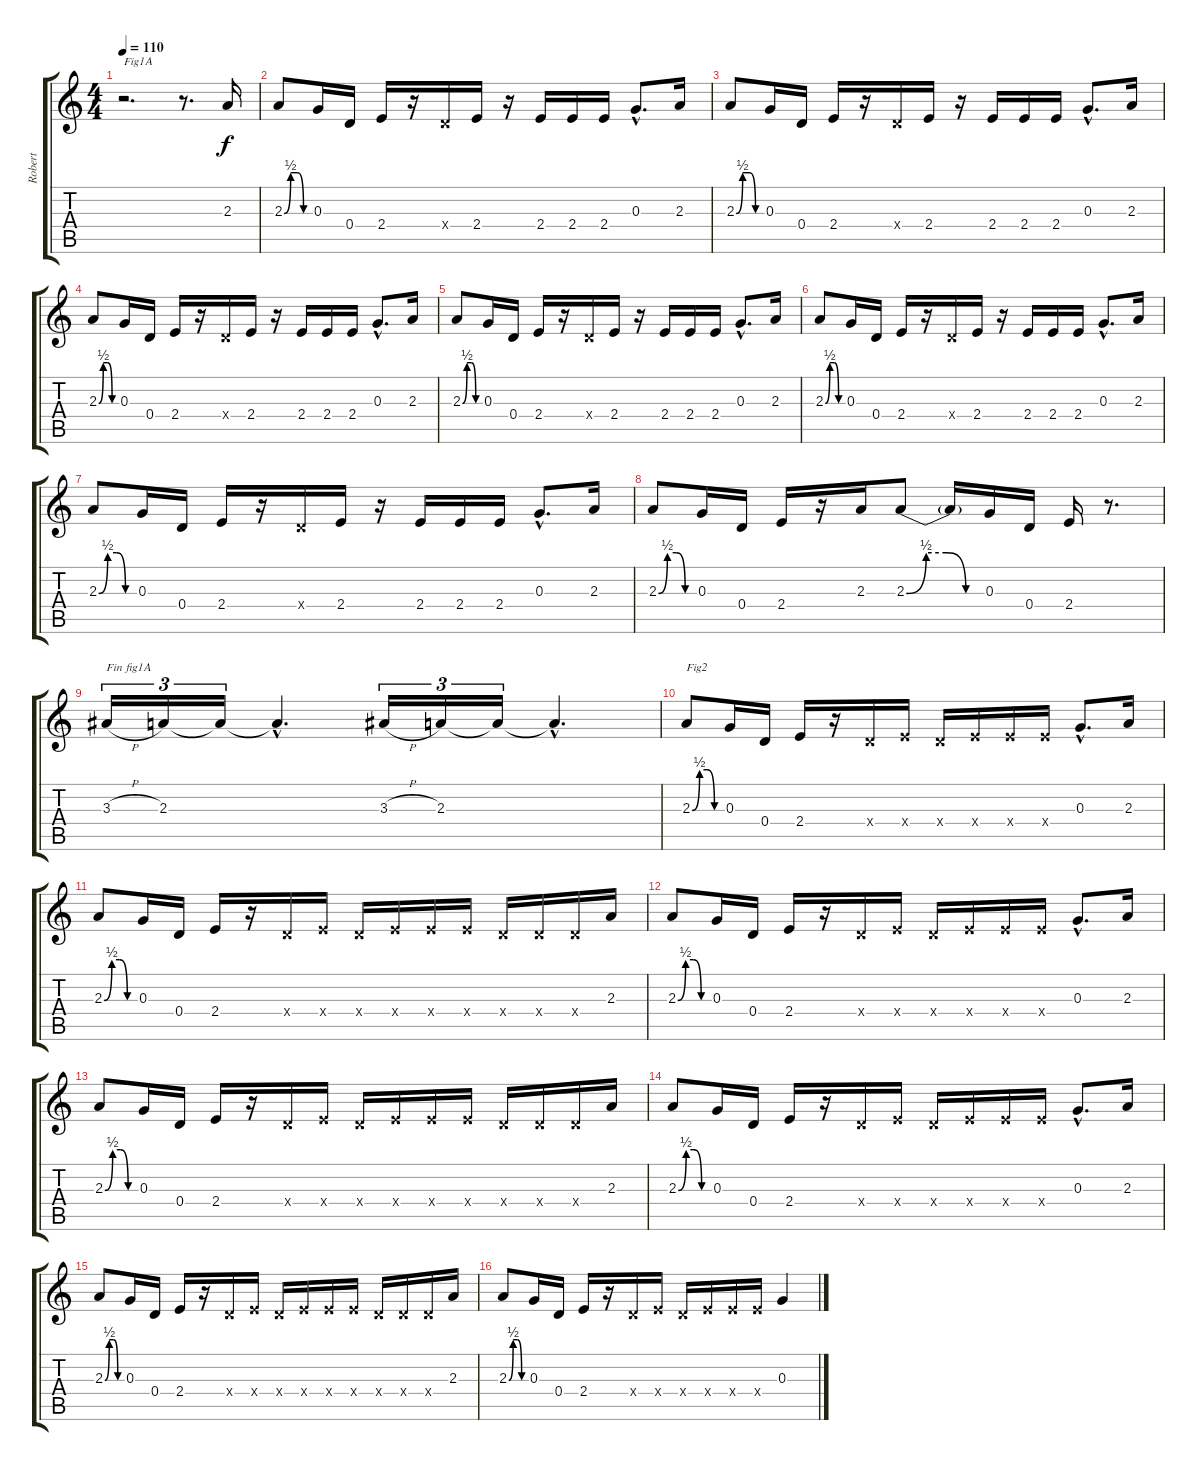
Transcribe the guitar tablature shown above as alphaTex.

\track ("Robert" "Robert") {instrument distortionguitar}
\staff {score tabs}
\tuning (E4 B3 G3 D3 A2 E2) {hide}
\ts (4 4)
\tempo 110
\clef g2
\ks c
r.2{d txt "Fig1A" dy mp} r.8{d} 2.3.16{dy f} |
2.3{be (custom 0 0 15 2 30 2 45 0 60 0)}.8 0.3.16 0.4.16 2.4.16 r.16 0.4{x}.16 2.4.16 r.16 2.4.16 2.4.16 2.4.16 0.3{hac}.8{d} 2.3.16 |
2.3{be (custom 0 0 15 2 30 2 45 0 60 0)}.8 0.3.16 0.4.16 2.4.16 r.16 0.4{x}.16 2.4.16 r.16 2.4.16 2.4.16 2.4.16 0.3{hac}.8{d} 2.3.16 |
2.3{be (custom 0 0 15 2 30 2 45 0 60 0)}.8 0.3.16 0.4.16 2.4.16 r.16 0.4{x}.16 2.4.16 r.16 2.4.16 2.4.16 2.4.16 0.3{hac}.8{d} 2.3.16 |
2.3{be (custom 0 0 15 2 30 2 45 0 60 0)}.8 0.3.16 0.4.16 2.4.16 r.16 0.4{x}.16 2.4.16 r.16 2.4.16 2.4.16 2.4.16 0.3{hac}.8{d} 2.3.16 |
2.3{be (custom 0 0 15 2 30 2 45 0 60 0)}.8 0.3.16 0.4.16 2.4.16 r.16 0.4{x}.16 2.4.16 r.16 2.4.16 2.4.16 2.4.16 0.3{hac}.8{d} 2.3.16 |
2.3{be (custom 0 0 15 2 30 2 45 0 60 0)}.8 0.3.16 0.4.16 2.4.16 r.16 0.4{x}.16 2.4.16 r.16 2.4.16 2.4.16 2.4.16 0.3{hac}.8{d} 2.3.16 |
2.3{be (custom 0 0 15 2 30 2 45 0 60 0)}.8 0.3.16 0.4.16 2.4.16 r.16 2.3.16 2.3{be (custom 0 0 15 2 30 2 45 0 60 0)}.8 2.3{t}.16 0.3.16 0.4.16 2.4.16 r.8{d} |
3.3{h}.16{tu (3 2) txt "Fin fig1A"} 2.3.16{tu (3 2)} 2.3{t}.16{tu (3 2)} 2.3{hac t}.4{d} 3.3{h}.16{tu (3 2)} 2.3.16{tu (3 2)} 2.3{t}.16{tu (3 2)} 2.3{hac t}.4{d} |
2.3{be (custom 0 0 15 2 30 2 45 0 60 0)}.8{txt "Fig2"} 0.3.16 0.4.16 2.4.16 r.16 0.4{x}.16 2.4{x}.16 0.4{x}.16 2.4{x}.16 2.4{x}.16 2.4{x}.16 0.3{hac}.8{d} 2.3.16 |
2.3{be (custom 0 0 15 2 30 2 45 0 60 0)}.8 0.3.16 0.4.16 2.4.16 r.16 0.4{x}.16 2.4{x}.16 0.4{x}.16 2.4{x}.16 2.4{x}.16 2.4{x}.16 0.4{x}.16 0.4{x}.16 0.4{x}.16 2.3.16 |
2.3{be (custom 0 0 15 2 30 2 45 0 60 0)}.8 0.3.16 0.4.16 2.4.16 r.16 0.4{x}.16 2.4{x}.16 0.4{x}.16 2.4{x}.16 2.4{x}.16 2.4{x}.16 0.3{hac}.8{d} 2.3.16 |
2.3{be (custom 0 0 15 2 30 2 45 0 60 0)}.8 0.3.16 0.4.16 2.4.16 r.16 0.4{x}.16 2.4{x}.16 0.4{x}.16 2.4{x}.16 2.4{x}.16 2.4{x}.16 0.4{x}.16 0.4{x}.16 0.4{x}.16 2.3.16 |
2.3{be (custom 0 0 15 2 30 2 45 0 60 0)}.8 0.3.16 0.4.16 2.4.16 r.16 0.4{x}.16 2.4{x}.16 0.4{x}.16 2.4{x}.16 2.4{x}.16 2.4{x}.16 0.3{hac}.8{d} 2.3.16 |
2.3{be (custom 0 0 15 2 30 2 45 0 60 0)}.8 0.3.16 0.4.16 2.4.16 r.16 0.4{x}.16 2.4{x}.16 0.4{x}.16 2.4{x}.16 2.4{x}.16 2.4{x}.16 0.4{x}.16 0.4{x}.16 0.4{x}.16 2.3.16 |
2.3{be (custom 0 0 15 2 30 2 45 0 60 0)}.8 0.3.16 0.4.16 2.4.16 r.16 0.4{x}.16 2.4{x}.16 0.4{x}.16 2.4{x}.16 2.4{x}.16 2.4{x}.16 0.3.4
